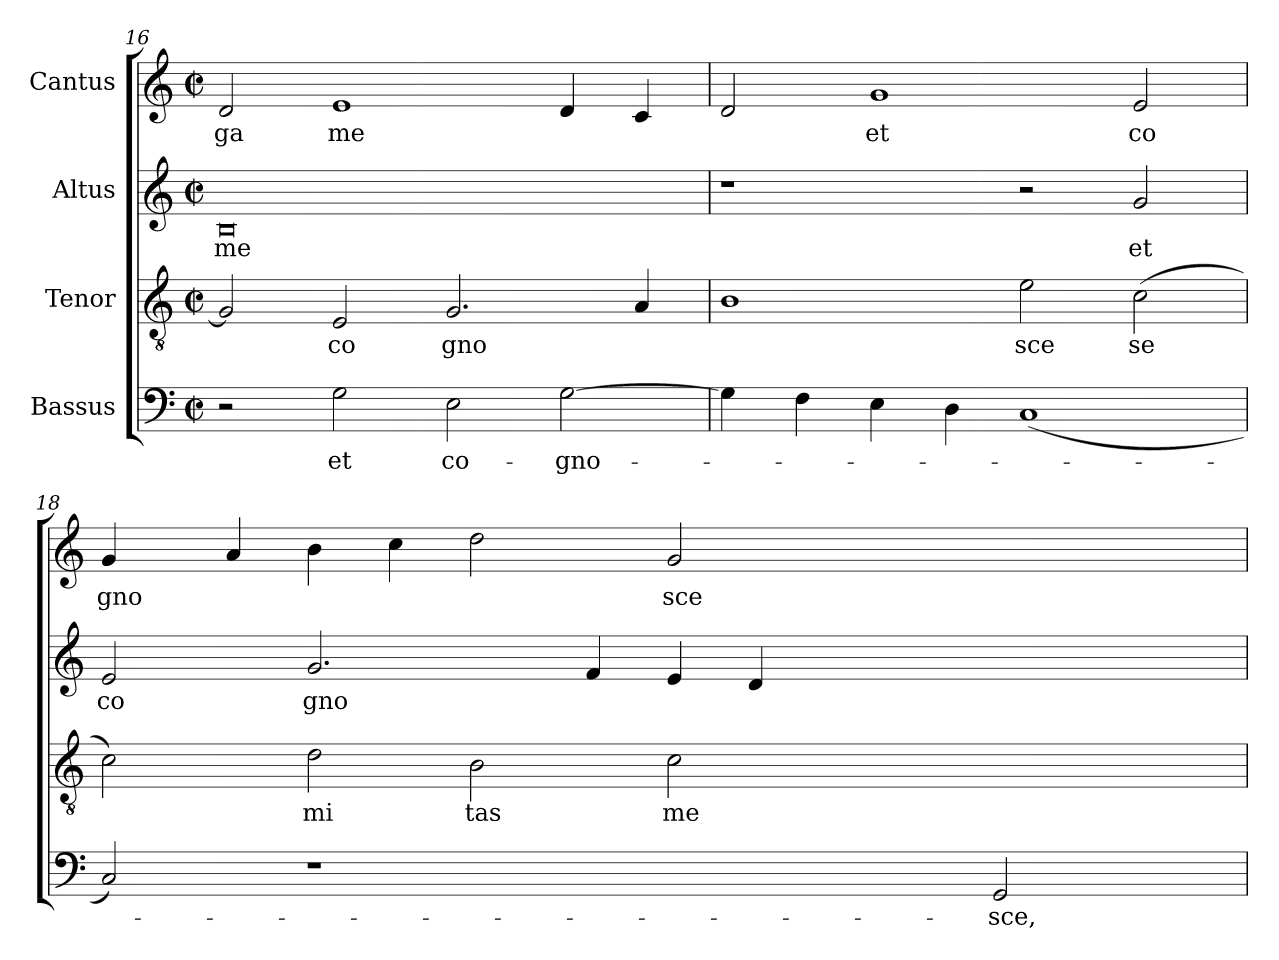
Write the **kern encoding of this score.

**kern	**text	**kern	**text	**kern	**text	**kern	**text
*part4	*part4	*part3	*part3	*part2	*part2	*part1	*part1
*staff4	*staff4	*staff3	*staff3	*staff2	*staff2	*staff1	*staff1
*I"Bassus	*	*I"Tenor	*	*I"Altus	*	*I"Cantus	*
*clefF4	*	*clefGv2	*	*clefG2	*	*clefG2	*
*M2/2	*	*M2/2	*	*M2/2	*	*M2/2	*
*met(c|)	*	*met(c|)	*	*met(c|)	*	*met(c|)	*
=16	=16	=16	=16	=16	=16	=16	=16
!	!	!	!	!	!LO:LY:b:cj	!	!LO:LY:b:cj
2r	.	2G/]	.	0B	me	2d/	ga
!	!LO:LY:b:cj	!	!LO:LY:b:cj	!	!	!	!LO:LY:b:cj
2G\	et	2E/	co	.	.	1e	me
!	!LO:LY:b:cj	!	!LO:LY:b	!	!	!	!
2E\	co-	2.G/	gno	.	.	.	.
!	!LO:LY:b	!	!	!	!	!	!
[>2G\	-gno-	.	.	.	.	4d/	.
.	.	4A/	.	.	.	4c/	.
=17	=17	=17	=17	=17	=17	=17	=17
4G\]	.	1B	.	1r	.	2d/	.
4F\	.	.	.	.	.	.	.
!	!	!	!	!	!	!	!LO:LY:b:cj
4E\	.	.	.	.	.	1g	et
4D\	.	.	.	.	.	.	.
!	!	!	!LO:LY:b:cj	!	!	!	!
(>1C	.	2e\	sce	2r	.	.	.
!	!	!	!LO:LY:b:cj	!	!LO:LY:b:cj	!	!LO:LY:b:cj
.	.	(<2c\	se	2g/	et	2e/	co
!!LO:LB:g=z
=18	=18	=18	=18	=18	=18	=18	=18
!	!	!	!	!	!LO:LY:b:cj	!	!LO:LY:b
*^	*	*^	*	*	*	*	*
2C/)	32.ryy	.	2c\)	16ryy	.	2e/	co	4g/	gno
.	1ryy	.	.	.	.	.	.	.	.
.	.	.	.	64ryy	.	.	.	.	.
.	.	.	.	1ryy	.	.	.	.	.
.	.	.	.	.	.	.	.	4a/	.
!LO:N:vis=1	!	!	!	!	!LO:LY:b:cj	!	!LO:LY:b	!	!
0r	.	.	2d\	.	mi	2.g/	gno	4b\	.
.	.	.	.	.	.	.	.	4cc\	.
!	!	!	!	!	!LO:LY:b:cj	!	!	!	!
.	.	.	2B\	.	tas	.	.	2dd\	.
.	1ryy	.	.	.	.	.	.	.	.
.	.	.	.	1ryy	.	.	.	.	.
.	.	.	.	.	.	4f/	.	.	.
!	!	!	!	!	!LO:LY:b:cj	!	!	!	!LO:LY:b:cj
.	.	.	2c\	.	me	4e/	.	2g/	sce
.	.	.	.	.	.	4d/	.	.	.
.	.	.	1ryy	.	.	1ryy	.	1ryy	.
.	2ryy	.	.	.	.	.	.	.	.
.	.	.	.	2ryy	.	.	.	.	.
!	!	!LO:LY:b:cj	!	!	!	!	!	!	!
2GG/	.	-sce,	.	.	.	.	.	.	.
.	4ryy	.	.	.	.	.	.	.	.
.	.	.	.	4ryy	.	.	.	.	.
.	8ryy	.	.	.	.	.	.	.	.
.	.	.	.	8ryy	.	.	.	.	.
.	16ryy	.	.	.	.	.	.	.	.
.	.	.	.	32.ryy	.	.	.	.	.
.	64ryy	.	.	.	.	.	.	.	.
*v	*v	*	*	*	*	*	*	*	*
*	*	*v	*v	*	*	*	*	*
=	=	=	=	=	=	=	=
*-	*-	*-	*-	*-	*-	*-	*-
